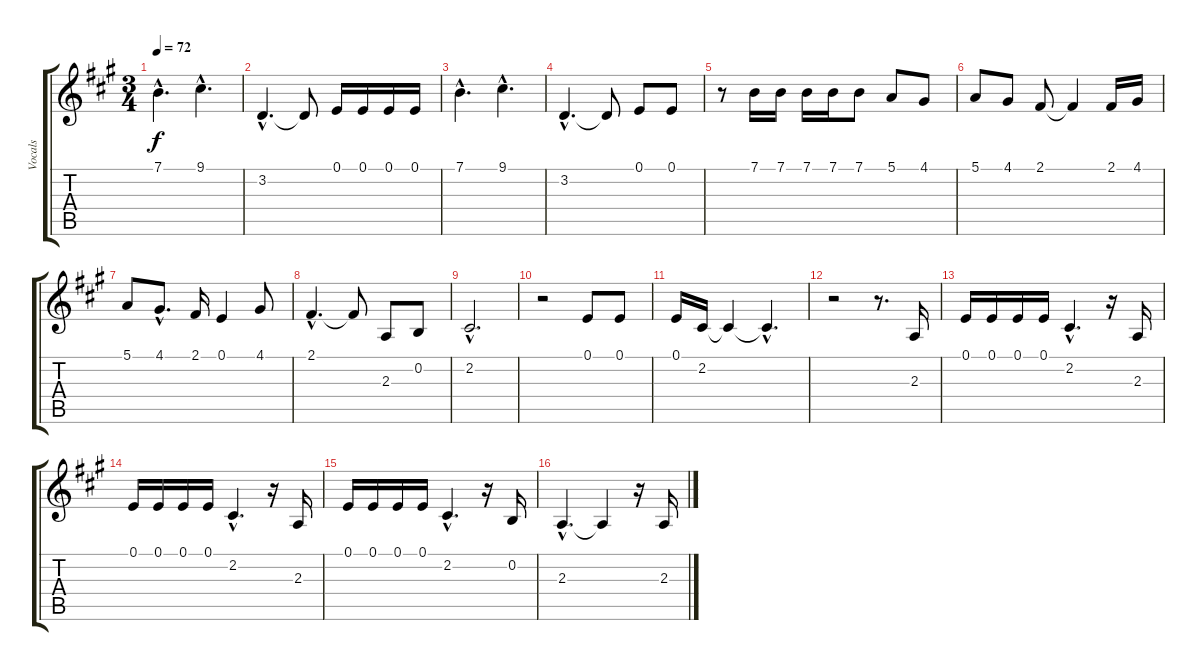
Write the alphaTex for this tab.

\track ("Vocals" "Vocals") {instrument recorder}
\staff {score tabs}
\tuning (E4 B3 G3 D3 A2 E2) {hide}
\ts (3 4)
\tempo 72
\clef g2
\ks a
7.1{hac}.4{d dy f} 9.1{hac}.4{d} |
3.2{hac}.4{d} 3.2{t}.8 0.1.16 0.1.16 0.1.16 0.1.16 |
7.1{hac}.4{d} 9.1{hac}.4{d} |
3.2{hac}.4{d} 3.2{t}.8 0.1.8 0.1.8 |
r.8 7.1.16 7.1.16 7.1.16 7.1.16 7.1.8 5.1.8 4.1.8 |
5.1.8 4.1.8 2.1.8 2.1{t}.4 2.1.16 4.1.16 |
5.1.8 4.1{hac}.8{d} 2.1.16 0.1.4 4.1.8 |
2.1{hac}.4{d} 2.1{t}.8 2.3.8 0.2.8 |
2.2{hac}.2{d} |
r.2 0.1.8 0.1.8 |
0.1.16 2.2.16 2.2{t}.4 2.2{hac t}.4{d} |
r.2 r.8{d} 2.3.16 |
0.1.16 0.1.16 0.1.16 0.1.16 2.2{hac}.4{d} r.16 2.3.16 |
0.1.16 0.1.16 0.1.16 0.1.16 2.2{hac}.4{d} r.16 2.3.16 |
0.1.16 0.1.16 0.1.16 0.1.16 2.2{hac}.4{d} r.16 0.2.16 |
2.3{hac}.4{d} 2.3{t}.4 r.16 2.3.16
